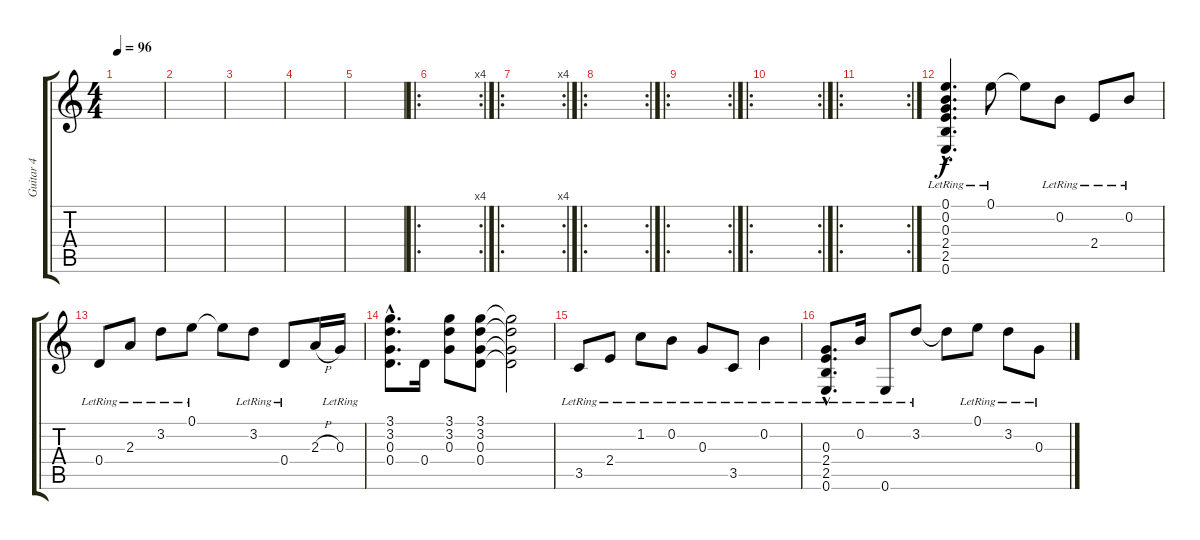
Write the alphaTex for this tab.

\track ("Guitar 4" "Guitar 4") {instrument electricguitarclean}
\staff {score tabs}
\tuning (E4 B3 G3 D3 A2 E2) {hide}
\ts (4 4)
\tempo 96
\clef g2
\ks c
|
|
|
|
|
\ro
\rc 4
|
\ro
\rc 4
|
\ro
\rc 2
|
\ro
\rc 2
|
\ro
\rc 2
|
\ro
\rc 2
|
(0.1{hac lr} 0.2{hac lr} 0.3{hac lr} 2.4{hac} 2.5{hac} 0.6{hac}).4{d} 0.1{lr}.8 0.1{t}.8 0.2{lr}.8 2.4{lr}.8 0.2{lr}.8 |
0.4{lr}.8 2.3{lr}.8 3.2{lr}.8 0.1{lr}.8 0.1{t}.8 3.2{lr}.8 0.4{lr}.8 2.3{h}.16 0.3{lr}.16 |
(3.1{hac} 3.2{hac} 0.3{hac} 0.4{hac}).8{d} 0.4.16 (3.1 3.2 0.3).8 (3.1 3.2 0.3 0.4).8 (3.1{t} 3.2{t} 0.3{t} 0.4{t}).2 |
3.5{lr}.8 2.4{lr}.8 1.2{lr}.8 0.2{lr}.8 0.3{lr}.8 3.5{lr}.8 0.2{lr}.4 |
(0.3{hac lr} 2.4{hac} 2.5{hac} 0.6{hac}).8{d} 0.2{lr}.16 0.6{lr}.8 3.2{lr}.8 3.2{t}.8 0.1{lr}.8 3.2{lr}.8 0.3{lr}.8
